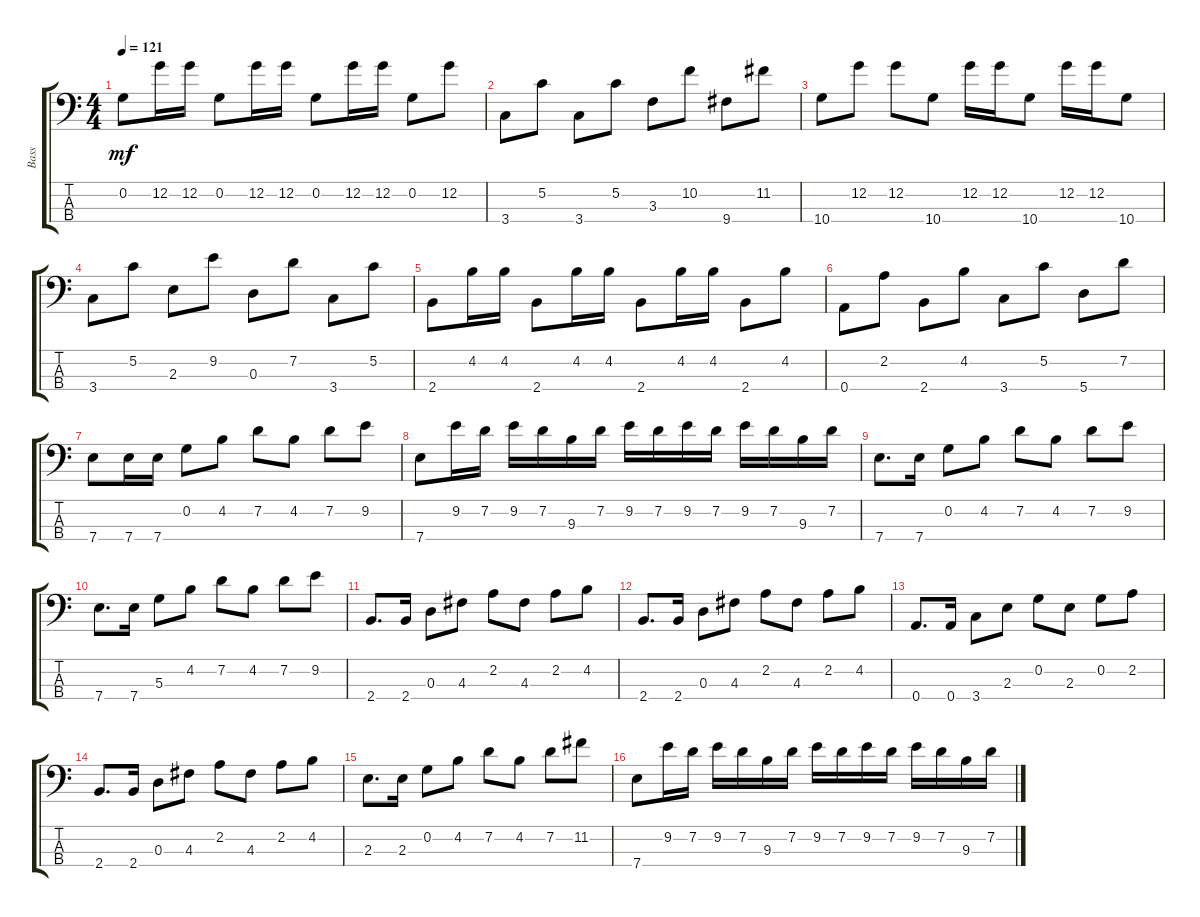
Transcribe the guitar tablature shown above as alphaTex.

\track ("Bass" "Bass") {solo instrument electricbassfinger}
\staff {score tabs}
\tuning (C-1 G2 D2 A1) {hide}
\ts (4 4)
\tempo 121
\clef f4
\ks c
0.2.8{dy mf} 12.2.16 12.2.16 0.2.8 12.2.16 12.2.16 0.2.8 12.2.16 12.2.16 0.2.8 12.2.8 |
3.4.8 5.2.8 3.4.8 5.2.8 3.3.8 10.2.8 9.4.8 11.2.8 |
10.4.8 12.2.8 12.2.8 10.4.8 12.2.16 12.2.16 10.4.8 12.2.16 12.2.16 10.4.8 |
3.4.8 5.2.8 2.3.8 9.2.8 0.3.8 7.2.8 3.4.8 5.2.8 |
2.4.8 4.2.16 4.2.16 2.4.8 4.2.16 4.2.16 2.4.8 4.2.16 4.2.16 2.4.8 4.2.8 |
0.4.8 2.2.8 2.4.8 4.2.8 3.4.8 5.2.8 5.4.8 7.2.8 |
7.4.8 7.4.16 7.4.16 0.2.8 4.2.8 7.2.8 4.2.8 7.2.8 9.2.8 |
7.4.8 9.2.16 7.2.16 9.2.16 7.2.16 9.3.16 7.2.16 9.2.16 7.2.16 9.2.16 7.2.16 9.2.16 7.2.16 9.3.16 7.2.16 |
7.4.8{d} 7.4.16 0.2.8 4.2.8 7.2.8 4.2.8 7.2.8 9.2.8 |
7.4.8{d} 7.4.16 5.3.8 4.2.8 7.2.8 4.2.8 7.2.8 9.2.8 |
2.4.8{d} 2.4.16 0.3.8 4.3.8 2.2.8 4.3.8 2.2.8 4.2.8 |
2.4.8{d} 2.4.16 0.3.8 4.3.8 2.2.8 4.3.8 2.2.8 4.2.8 |
0.4.8{d} 0.4.16 3.4.8 2.3.8 0.2.8 2.3.8 0.2.8 2.2.8 |
2.4.8{d} 2.4.16 0.3.8 4.3.8 2.2.8 4.3.8 2.2.8 4.2.8 |
2.3.8{d} 2.3.16 0.2.8 4.2.8 7.2.8 4.2.8 7.2.8 11.2.8 |
7.4.8 9.2.16 7.2.16 9.2.16 7.2.16 9.3.16 7.2.16 9.2.16 7.2.16 9.2.16 7.2.16 9.2.16 7.2.16 9.3.16 7.2.16
